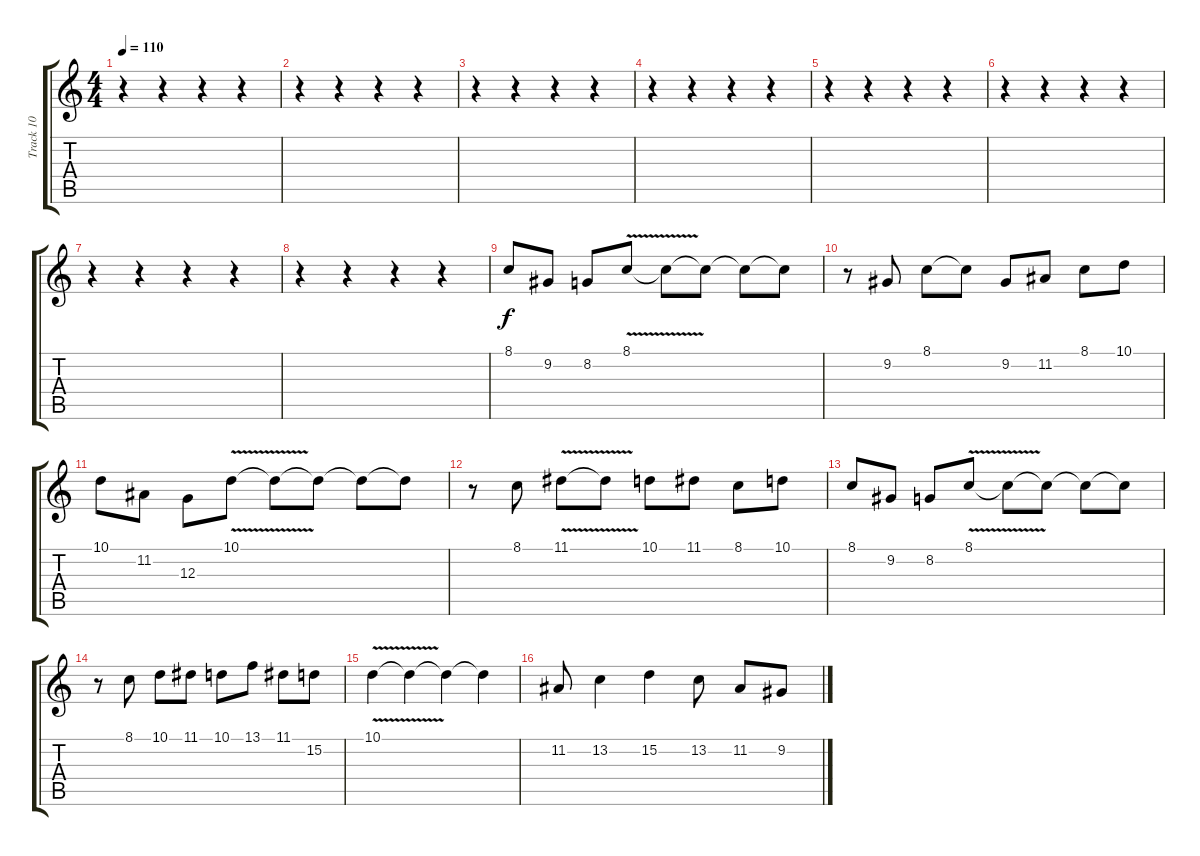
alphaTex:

\track ("Track 10" "Track 10") {instrument flute}
\staff {score tabs}
\tuning (E4 B3 G3 D3 A2 E2) {hide}
\ts (4 4)
\tempo 110
\clef g2
\ks c
r.4{dy f instrument flute} r.4 r.4 r.4 |
r.4 r.4 r.4 r.4 |
r.4 r.4 r.4 r.4 |
r.4 r.4 r.4 r.4 |
r.4 r.4 r.4 r.4 |
r.4 r.4 r.4 r.4 |
r.4 r.4 r.4 r.4 |
r.4 r.4 r.4 r.4 |
8.1.8 9.2.8 8.2.8 8.1{v}.8 8.1{t}.8 8.1{t}.8 8.1{t}.8 8.1{t}.8 |
r.8 9.2.8 8.1.8 8.1{t}.8 9.2.8 11.2.8 8.1.8 10.1.8 |
10.1.8 11.2.8 12.3.8 10.1{v}.8 10.1{t}.8 10.1{t}.8 10.1{t}.8 10.1{t}.8 |
r.8 8.1.8 11.1{v}.8 11.1{t}.8 10.1.8 11.1.8 8.1.8 10.1.8 |
8.1.8 9.2.8 8.2.8 8.1{v}.8 8.1{t}.8 8.1{t}.8 8.1{t}.8 8.1{t}.8 |
r.8 8.1.8 10.1.8 11.1.8 10.1.8 13.1.8 11.1.8 15.2.8 |
10.1{v}.4 10.1{t}.4 10.1{t}.4 10.1{t}.4 |
11.2.8 13.2.4 15.2.4 13.2.8 11.2.8 9.2.8
